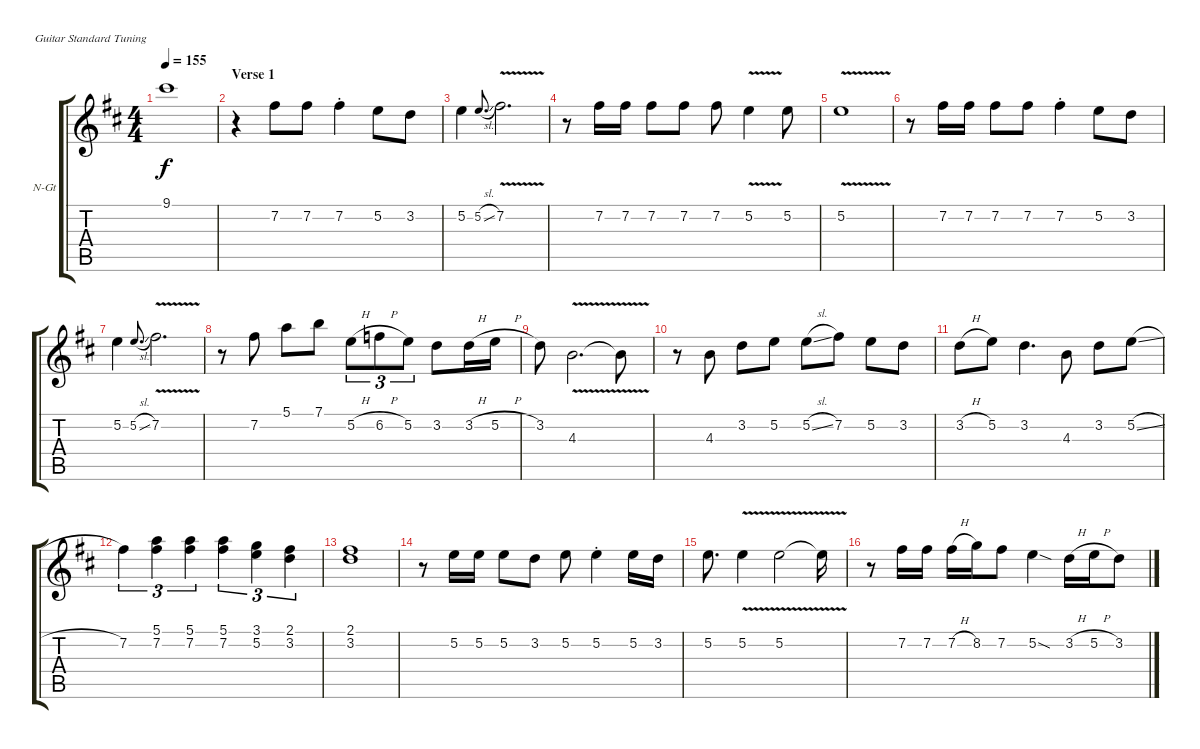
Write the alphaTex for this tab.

\defaultSystemsLayout 4
\bracketExtendMode groupsimilarinstruments
\firstSystemTrackNameOrientation horizontal
\otherSystemsTrackNameOrientation horizontal
\track ("Nylon Guitar" "N-Gt") {instrument acousticguitarnylon}
\staff {score tabs}
\tuning (E4 B3 G3 D3 A2 E2)
\ts (4 4)
\tempo 155
\clef g2
\ks bminor
9.1.1{dy f} |
\section ("" "Verse 1")
r.4 7.2.8 7.2.8 7.2{st}.4 5.2.8 3.2.8 |
5.2.4 5.2{sl}.8{d gr onbeat} 7.2{v}.2{d} |
r.8 7.2.16 7.2.16 7.2.8 7.2.8 7.2.8 5.2{v}.4 5.2.8 |
5.2{v}.1 |
r.8 7.2.16 7.2.16 7.2.8 7.2.8 7.2{st}.4 5.2.8 3.2.8 |
5.2.4 5.2{sl}.8{d gr onbeat} 7.2{v}.2{d} |
r.8 7.2.8 5.1.8 7.1.8 5.2{h}.8{tu (3 2)} 6.2{h}.8{tu (3 2)} 5.2.8{tu (3 2)} 3.2.8 3.2{h}.16 5.2{h}.16 |
3.2.8 4.3{v}.2{d} 4.3{t}.8 |
r.8 4.3.8 3.2.8 5.2.8 5.2{sl}.8 7.2.8 5.2.8 3.2.8 |
3.2{h}.8 5.2.8 3.2.4{d} 4.3.8 3.2.8 5.2{sl}.8 |
7.2.4{tu (3 2)} (7.2 5.1).4{tu (3 2)} (7.2 5.1).4{tu (3 2)} (7.2 5.1).4{tu (3 2)} (5.2 3.1).4{tu (3 2)} (3.2 2.1).4{tu (3 2)} |
(3.2 2.1).1 |
r.8 5.2.16 5.2.16 5.2.8 3.2.8 5.2.8 5.2{st}.4 5.2.16 3.2.16 |
5.2.8{d} 5.2{v}.4 5.2{v}.2 5.2{t}.16 |
r.8 7.2.16 7.2.16 7.2{h}.16 8.2.16 7.2.8 5.2{sod}.4 3.2{h}.16 5.2{h}.16 3.2.8
